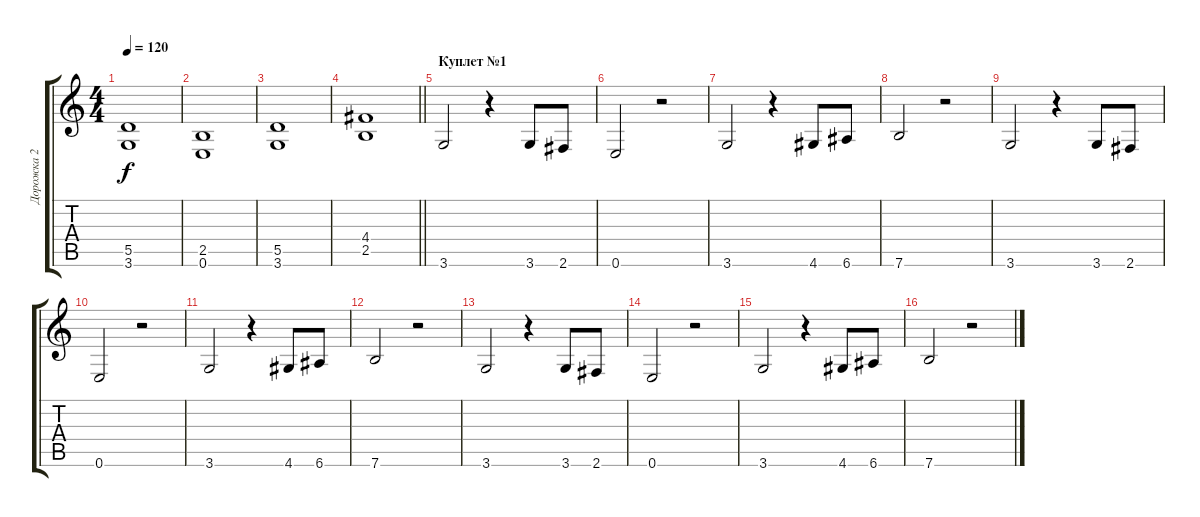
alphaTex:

\track ("Дорожка 2" "Дорожка 2") {instrument electricbassfinger}
\staff {score tabs}
\tuning (E4 B3 G3 D3 A2 E2) {hide}
\ts (4 4)
\tempo 120
\clef g2
\ks c
(5.5 3.6).1{dy f} |
(2.5 0.6).1 |
(5.5 3.6).1 |
\barLineRight lightlight
(4.4 2.5).1 |
\section ("" "Куплет №1")
3.6.2 r.4 3.6.8 2.6.8 |
0.6.2 r.2 |
3.6.2 r.4 4.6.8 6.6.8 |
7.6.2 r.2 |
3.6.2 r.4 3.6.8 2.6.8 |
0.6.2 r.2 |
3.6.2 r.4 4.6.8 6.6.8 |
7.6.2 r.2 |
3.6.2 r.4 3.6.8 2.6.8 |
0.6.2 r.2 |
3.6.2 r.4 4.6.8 6.6.8 |
7.6.2 r.2
